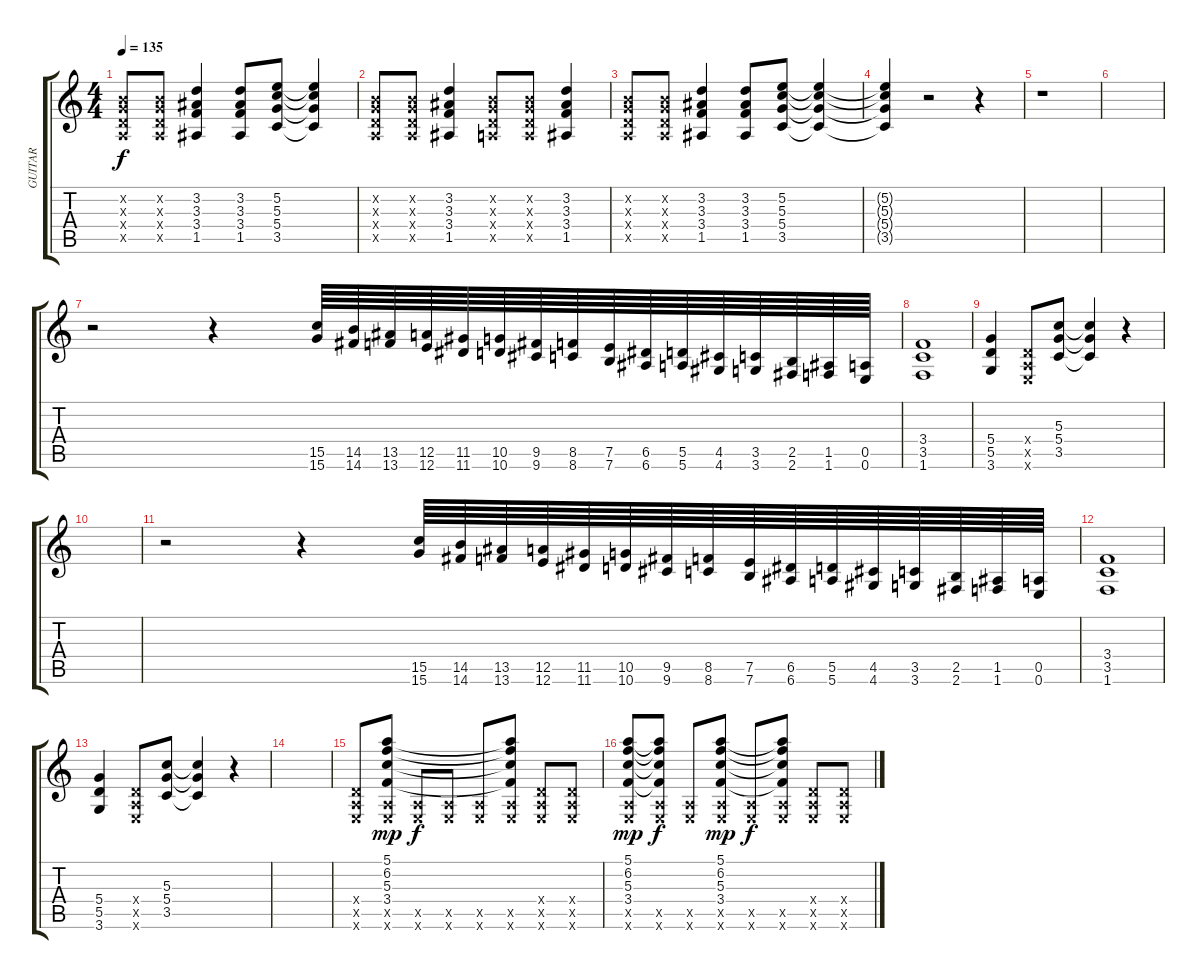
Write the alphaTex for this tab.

\track ("GUITAR" "GUITAR") {instrument overdrivenguitar}
\staff {score tabs}
\tuning (E4 B3 G3 D3 A2 E2) {hide}
\ts (4 4)
\tempo 135
\clef g2
\ks c
(0.2{x} 0.3{x} 0.4{x} 0.5{x}).8{dy f} (0.2{x} 0.3{x} 0.4{x} 0.5{x}).8 (3.2 3.3 3.4 1.5).4 (3.2 3.3 3.4 1.5).8 (5.2 5.3 5.4 3.5).8 (5.2{t} 5.3{t} 5.4{t} 3.5{t}).4 |
(0.2{x} 0.3{x} 0.4{x} 0.5{x}).8 (0.2{x} 0.3{x} 0.4{x} 0.5{x}).8 (3.2 3.3 3.4 1.5).4 (0.2{x} 0.3{x} 0.4{x} 0.5{x}).8 (0.2{x} 0.3{x} 0.4{x} 0.5{x}).8 (3.2 3.3 3.4 1.5).4 |
(0.2{x} 0.3{x} 0.4{x} 0.5{x}).8 (0.2{x} 0.3{x} 0.4{x} 0.5{x}).8 (3.2 3.3 3.4 1.5).4 (3.2 3.3 3.4 1.5).8 (5.2 5.3 5.4 3.5).8 (5.2{t} 5.3{t} 5.4{t} 3.5{t}).4 |
(5.2{t} 5.3{t} 5.4{t} 3.5{t}).4 r.2 r.4 |
r.1 |
|
r.2 r.4 (15.5 15.6).64 (14.5 14.6).64 (13.5 13.6).64 (12.5 12.6).64 (11.5 11.6).64 (10.5 10.6).64 (9.5 9.6).64 (8.5 8.6).64 (7.5 7.6).64 (6.5 6.6).64 (5.5 5.6).64 (4.5 4.6).64 (3.5 3.6).64 (2.5 2.6).64 (1.5 1.6).64 (0.5 0.6).64 |
(3.4 3.5 1.6).1 |
(5.4 5.5 3.6).4 (0.4{x} 0.5{x} 0.6{x}).8 (5.3 5.4 3.5).8 (5.3{t} 5.4{t} 3.5{t}).4 r.4 |
|
r.2 r.4 (15.5 15.6).64 (14.5 14.6).64 (13.5 13.6).64 (12.5 12.6).64 (11.5 11.6).64 (10.5 10.6).64 (9.5 9.6).64 (8.5 8.6).64 (7.5 7.6).64 (6.5 6.6).64 (5.5 5.6).64 (4.5 4.6).64 (3.5 3.6).64 (2.5 2.6).64 (1.5 1.6).64 (0.5 0.6).64 |
(3.4 3.5 1.6).1 |
(5.4 5.5 3.6).4 (0.4{x} 0.5{x} 0.6{x}).8 (5.3 5.4 3.5).8 (5.3{t} 5.4{t} 3.5{t}).4 r.4 |
|
(0.4{x} 0.5{x} 0.6{x}).8 (5.1 6.2 5.3 3.4 0.5{x} 0.6{x}).8{dy mp} (0.5{x} 0.6{x}).8{dy f} (0.5{x} 0.6{x}).8 (0.5{x} 0.6{x}).8 (5.1{t} 6.2{t} 5.3{t} 3.4{t} 0.5{x} 0.6{x}).8 (0.4{x} 0.5{x} 0.6{x}).8 (0.4{x} 0.5{x} 0.6{x}).8 |
(5.1 6.2 5.3 3.4 0.5{x} 0.6{x}).8{dy mp} (5.1{t} 6.2{t} 5.3{t} 3.4{t} 0.5{x} 0.6{x}).8{dy f} (0.5{x} 0.6{x}).8 (5.1 6.2 5.3 3.4 0.5{x} 0.6{x}).8{dy mp} (0.5{x} 0.6{x}).8{dy f} (5.1{t} 6.2{t} 5.3{t} 3.4{t} 0.5{x} 0.6{x}).8 (0.4{x} 0.5{x} 0.6{x}).8 (0.4{x} 0.5{x} 0.6{x}).8
